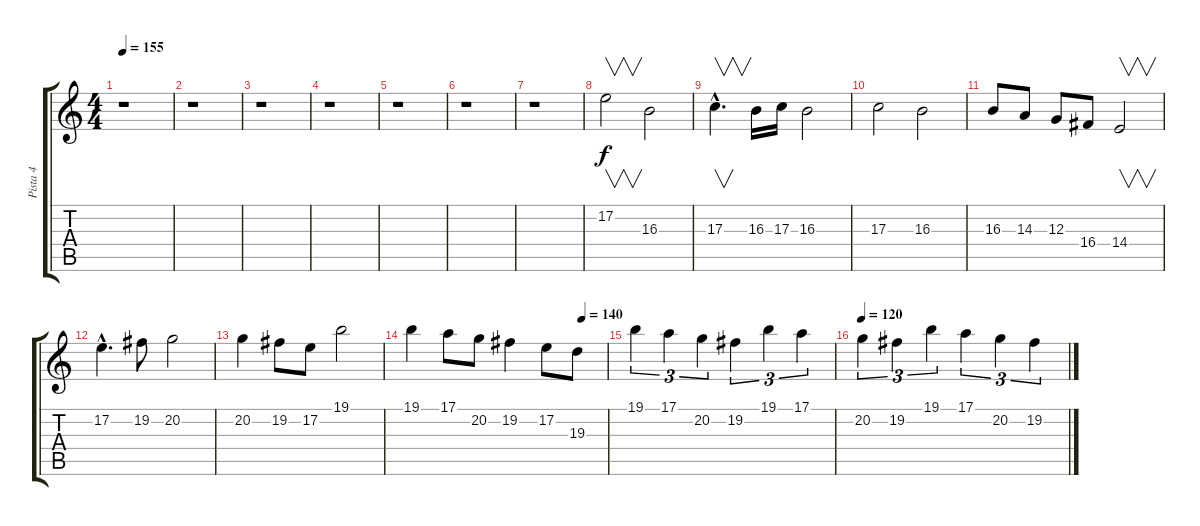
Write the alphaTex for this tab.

\track ("Pista 4" "Pista 4") {instrument violin}
\staff {score tabs}
\tuning (E4 B3 G3 D3 A2 E2) {hide}
\ts (4 4)
\tempo 155
\clef g2
\ks c
r.1{dy f} |
r.1 |
r.1 |
r.1 |
r.1 |
r.1 |
r.1 |
17.2.2{v} 16.3.2 |
17.3{hac}.4{v d} 16.3.16 17.3.16 16.3.2 |
17.3.2 16.3.2 |
16.3.8 14.3.8 12.3.8 16.4.8 14.4.2{v} |
17.2{hac}.4{d} 19.2.8 20.2.2 |
20.2.4 19.2.8 17.2.8 19.1.2 |
\tempo (140 0.875)
19.1.4 17.1.8 20.2.8 19.2.4 17.2.8 19.3.8 |
19.1.4{tu (3 2)} 17.1.4{tu (3 2)} 20.2.4{tu (3 2)} 19.2.4{tu (3 2)} 19.1.4{tu (3 2)} 17.1.4{tu (3 2)} |
\tempo 120
20.2.4{tu (3 2)} 19.2.4{tu (3 2)} 19.1.4{tu (3 2)} 17.1.4{tu (3 2)} 20.2.4{tu (3 2)} 19.2.4{tu (3 2)}
